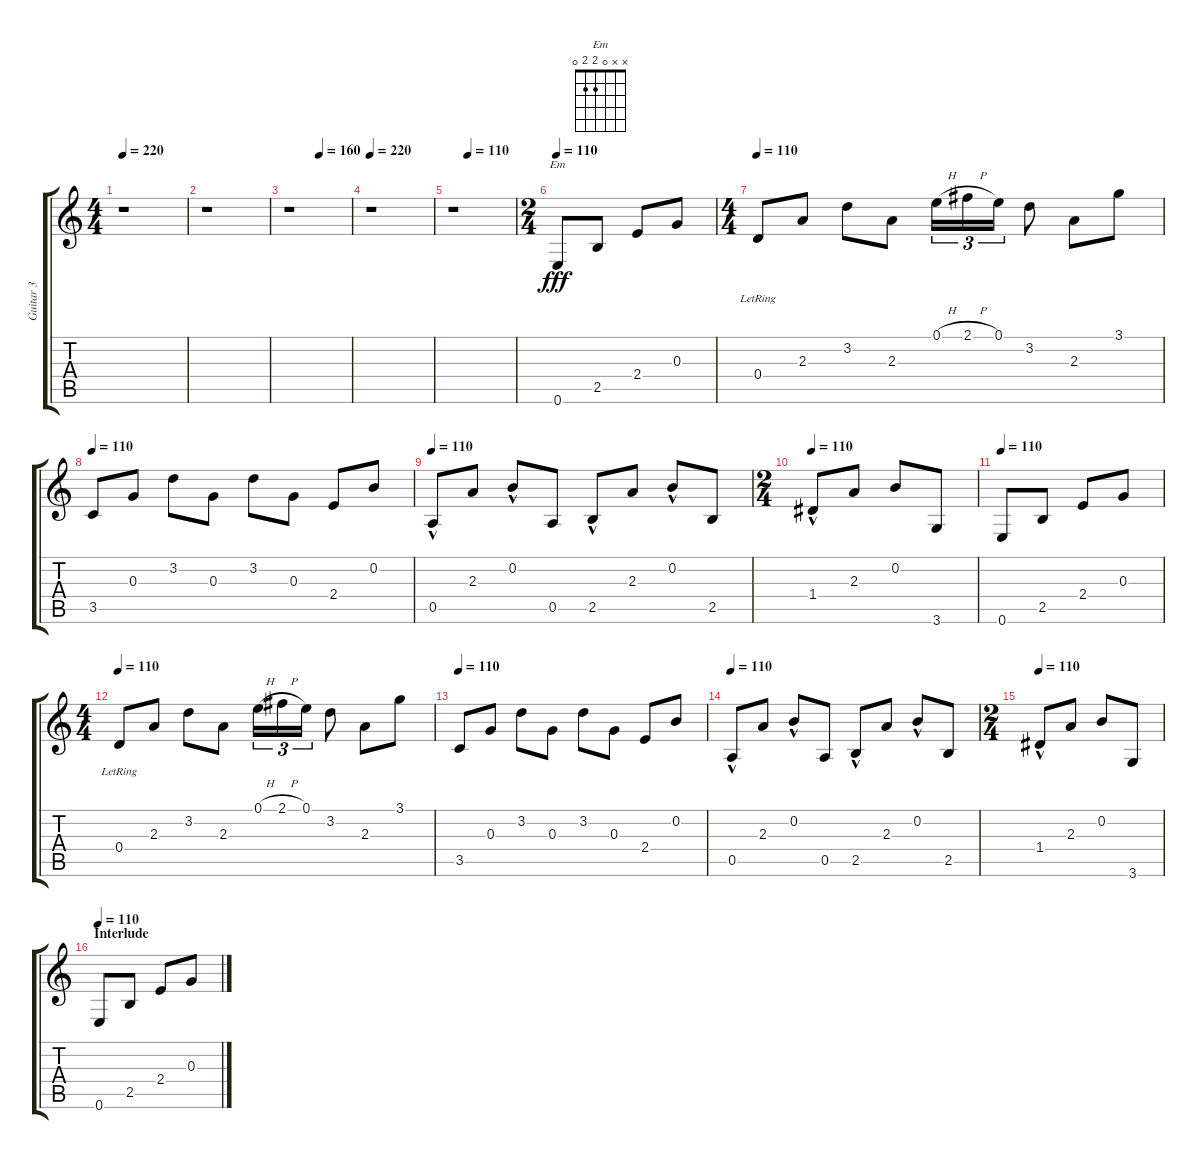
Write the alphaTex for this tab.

\track ("Guitar 3" "Guitar 3") {instrument distortionguitar}
\staff {score tabs}
\tuning (E4 B3 G3 D3 A2 E2) {hide}
\chord ("Em" x x 0 2 2 0)
\ts (4 4)
\tempo 220
\clef g2
\ks c
r.1{dy f} |
r.1 |
\tempo (160 0.5)
r.1 |
\tempo 220
r.1 |
\tempo (110 0.25)
r.1 |
\ts (2 4)
\tempo 110
0.6.8{ch "Em" dy fff instrument electricguitarclean} 2.5.8 2.4.8 0.3.8 |
\ts (4 4)
\tempo 110
0.4{lr}.8 2.3.8 3.2.8 2.3.8 0.1{h}.16{tu (3 2)} 2.1{h}.16{tu (3 2)} 0.1.16{tu (3 2)} 3.2.8 2.3.8 3.1.8 |
\tempo 110
3.5.8 0.3.8 3.2.8 0.3.8 3.2.8 0.3.8 2.4.8 0.2.8 |
\tempo 110
0.5{hac}.8 2.3.8 0.2{hac}.8 0.5.8 2.5{hac}.8 2.3.8 0.2{hac}.8 2.5.8 |
\ts (2 4)
\tempo 110
1.4{hac}.8 2.3.8 0.2.8 3.6.8 |
\tempo 110
0.6.8{instrument electricguitarclean} 2.5.8 2.4.8 0.3.8 |
\ts (4 4)
\tempo 110
0.4{lr}.8 2.3.8 3.2.8 2.3.8 0.1{h}.16{tu (3 2)} 2.1{h}.16{tu (3 2)} 0.1.16{tu (3 2)} 3.2.8 2.3.8 3.1.8 |
\tempo 110
3.5.8 0.3.8 3.2.8 0.3.8 3.2.8 0.3.8 2.4.8 0.2.8 |
\tempo 110
0.5{hac}.8 2.3.8 0.2{hac}.8 0.5.8 2.5{hac}.8 2.3.8 0.2{hac}.8 2.5.8 |
\ts (2 4)
\tempo 110
1.4{hac}.8 2.3.8 0.2.8 3.6.8 |
\section ("" "Interlude")
\tempo 110
0.6.8{instrument electricguitarclean} 2.5.8 2.4.8 0.3.8
